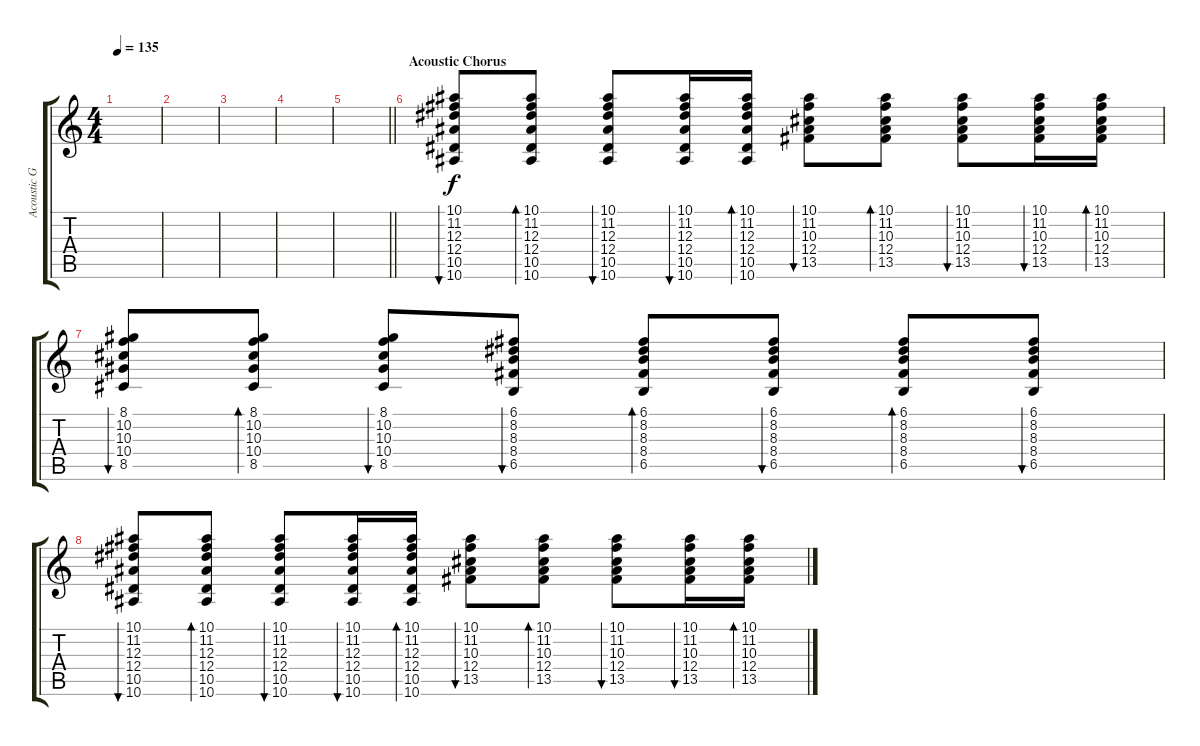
\track ("Acoustic Guitar" "Acoustic G") {instrument acousticguitarsteel}
\staff {score tabs}
\tuning (C4 G3 Eb3 Bb2 F2 C2) {hide}
\ts (4 4)
\tempo 135
\clef g2
\ks c
|
|
|
|
\barLineRight lightlight
|
\section ("" "Acoustic Chorus")
(10.1 11.2 12.3 12.4 10.5 10.6).8{bu 60} (10.1 11.2 12.3 12.4 10.5 10.6).8{bd 60} (10.1 11.2 12.3 12.4 10.5 10.6).8{bu 60} (10.1 11.2 12.3 12.4 10.5 10.6).16{bu 60} (10.1 11.2 12.3 12.4 10.5 10.6).16{bd 60} (10.1 11.2 10.3 12.4 13.5).8{bu 60} (10.1 11.2 10.3 12.4 13.5).8{bd 60} (10.1 11.2 10.3 12.4 13.5).8{bu 60} (10.1 11.2 10.3 12.4 13.5).16{bu 60} (10.1 11.2 10.3 12.4 13.5).16{bd 60} |
(8.1 10.2 10.3 10.4 8.5).8{bu 60} (8.1 10.2 10.3 10.4 8.5).8{bd 60} (8.1 10.2 10.3 10.4 8.5).8{bu 60} (6.1 8.2 8.3 8.4 6.5).8{bu 60} (6.1 8.2 8.3 8.4 6.5).8{bd 60} (6.1 8.2 8.3 8.4 6.5).8{bu 60} (6.1 8.2 8.3 8.4 6.5).8{bd 60} (6.1 8.2 8.3 8.4 6.5).8{bu 60} |
(10.1 11.2 12.3 12.4 10.5 10.6).8{bu 60} (10.1 11.2 12.3 12.4 10.5 10.6).8{bd 60} (10.1 11.2 12.3 12.4 10.5 10.6).8{bu 60} (10.1 11.2 12.3 12.4 10.5 10.6).16{bu 60} (10.1 11.2 12.3 12.4 10.5 10.6).16{bd 60} (10.1 11.2 10.3 12.4 13.5).8{bu 60} (10.1 11.2 10.3 12.4 13.5).8{bd 60} (10.1 11.2 10.3 12.4 13.5).8{bu 60} (10.1 11.2 10.3 12.4 13.5).16{bu 60} (10.1 11.2 10.3 12.4 13.5).16{bd 60}
